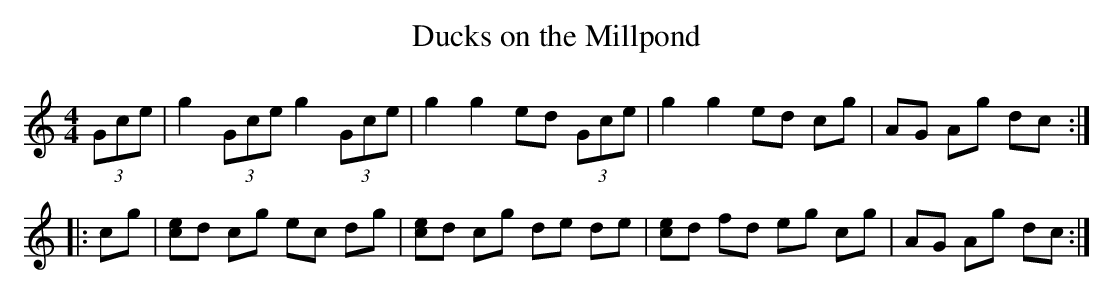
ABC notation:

X:1
T: Ducks on the Millpond
M: 4/4
L: 1/8
K: C
(3Gce | g2 (3Gce g2 (3Gce | g2 g2 ed (3Gce | g2g2 ed cg | AG Ag dc :|
|: cg | [ec]d cg ec dg | [ec]d cg de de | [ec]d fd eg cg | AG Ag dc :|
